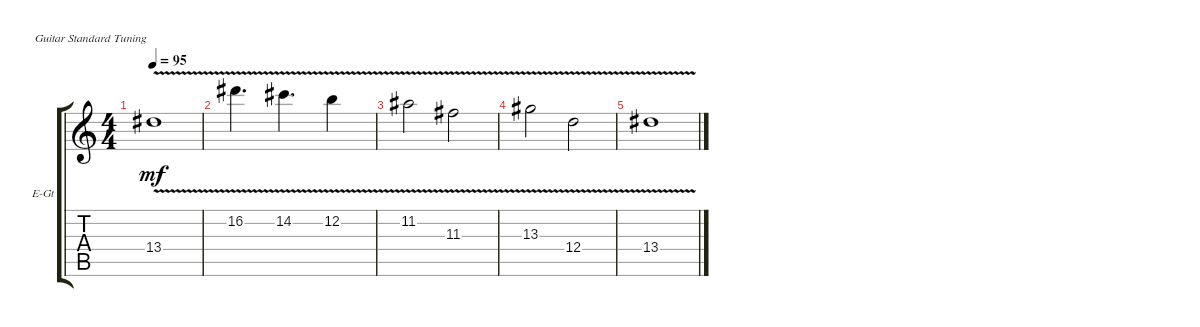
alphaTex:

\bracketExtendMode groupsimilarinstruments
\firstSystemTrackNameOrientation horizontal
\otherSystemsTrackNameOrientation horizontal
\track ("Electric Guitar 2" "E-Gt") {instrument distortionguitar}
\staff {score tabs}
\tuning (E4 B3 G3 D3 A2 E2)
\ts (4 4)
\tempo 95
\clef g2
\ks c
13.4{v}.1{dy mf} |
16.2{v}.4{d} 14.2{v}.4{d} 12.2{v}.4 |
11.2{v}.2 11.3{v}.2 |
13.3{v}.2 12.4{v}.2 |
13.4{v}.1
